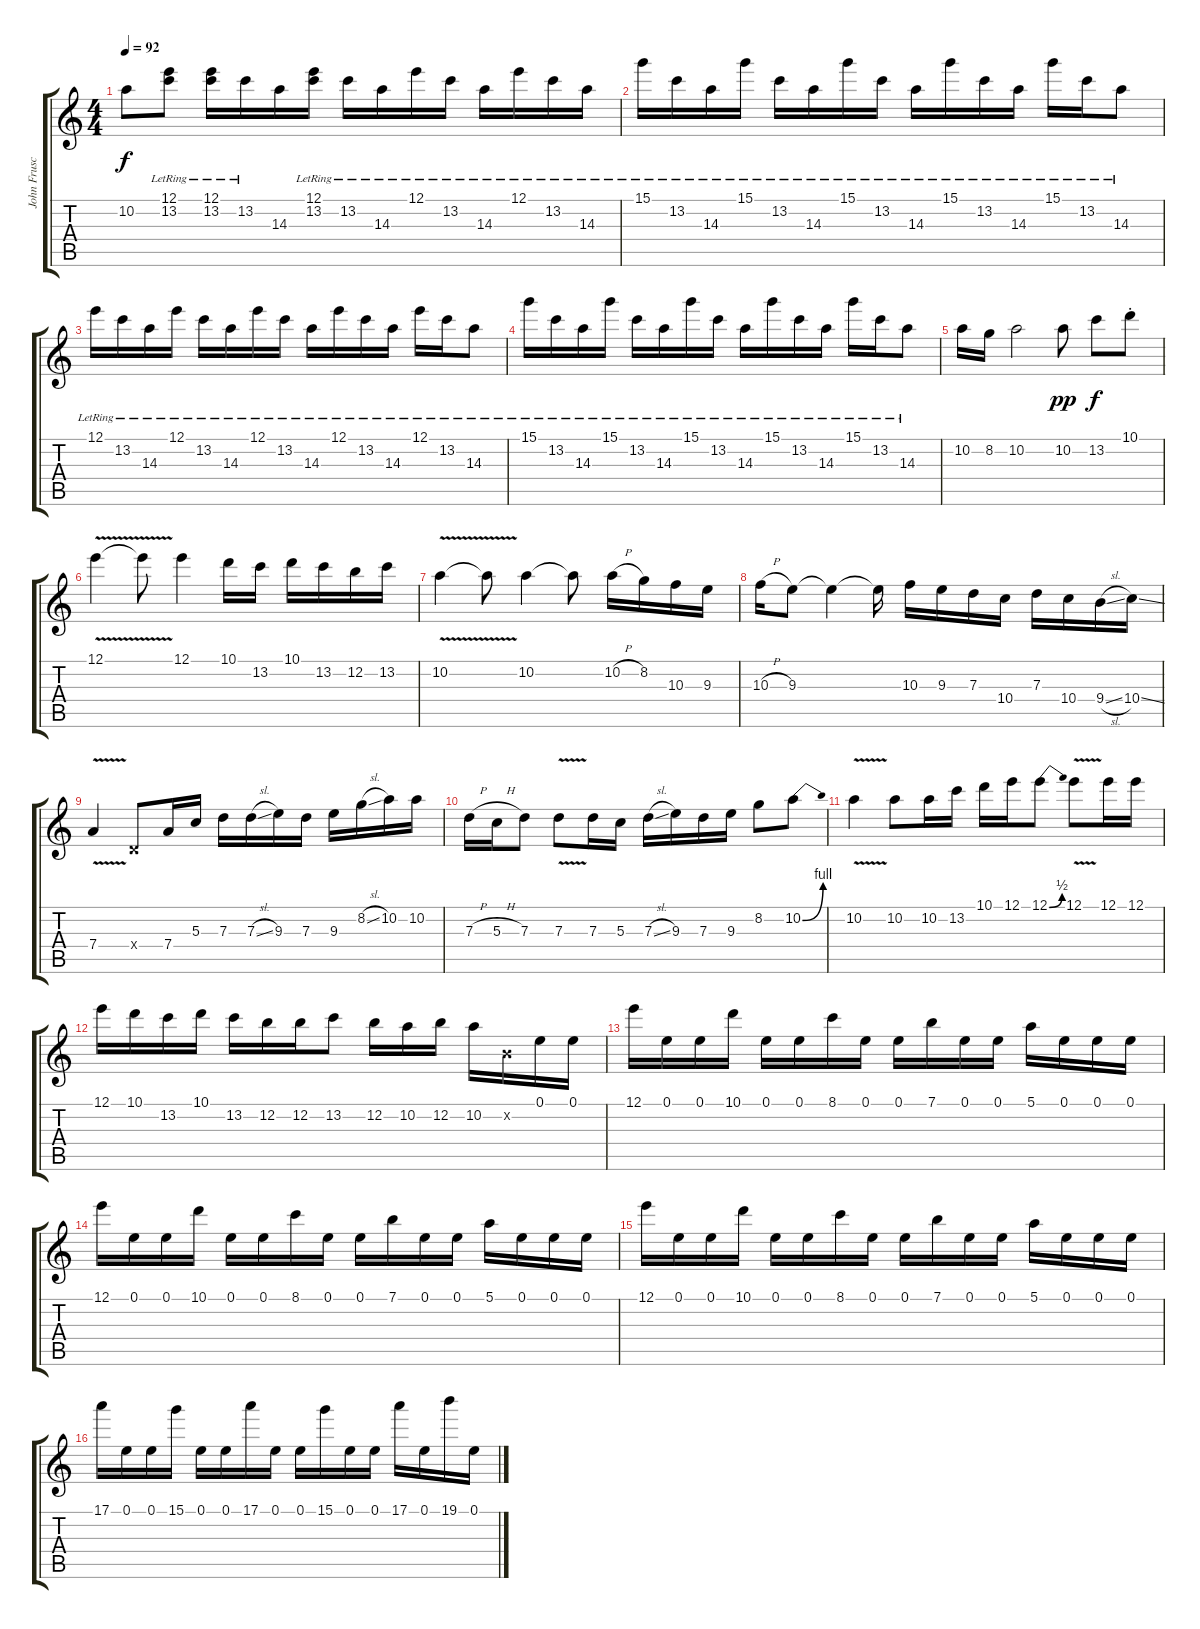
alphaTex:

\track ("John Frusciante" "John Frusc") {instrument electricguitarjazz}
\staff {score tabs}
\tuning (E4 B3 G3 D3 A2 E2) {hide}
\ts (4 4)
\tempo 92
\clef g2
\ks c
10.2.8{dy f} (12.1{lr} 13.2{lr}).8 (12.1{lr} 13.2{lr}).16 13.2{lr}.16 14.3.16 (12.1{lr} 13.2).16 13.2{lr}.16 14.3{lr}.16 12.1{lr}.16 13.2{lr}.16 14.3{lr}.16 12.1{lr}.16 13.2{lr}.16 14.3{lr}.16 |
15.1{lr}.16 13.2{lr}.16 14.3{lr}.16 15.1{lr}.16 13.2{lr}.16 14.3{lr}.16 15.1{lr}.16 13.2{lr}.16 14.3{lr}.16 15.1{lr}.16 13.2{lr}.16 14.3{lr}.16 15.1{lr}.16 13.2{lr}.16 14.3{lr}.8 |
12.1{lr}.16 13.2{lr}.16 14.3{lr}.16 12.1{lr}.16 13.2{lr}.16 14.3{lr}.16 12.1{lr}.16 13.2{lr}.16 14.3{lr}.16 12.1{lr}.16 13.2{lr}.16 14.3{lr}.16 12.1{lr}.16 13.2{lr}.16 14.3{lr}.8 |
15.1{lr}.16 13.2{lr}.16 14.3{lr}.16 15.1{lr}.16 13.2{lr}.16 14.3{lr}.16 15.1{lr}.16 13.2{lr}.16 14.3{lr}.16 15.1{lr}.16 13.2{lr}.16 14.3{lr}.16 15.1{lr}.16 13.2{lr}.16 14.3{lr}.8 |
10.2.16 8.2.16 10.2.2 10.2.8{dy pp} 13.2.8{dy f} 10.1{st}.8 |
12.1{v}.4 12.1{t}.8 12.1.4 10.1.16 13.2.16 10.1.16 13.2.16 12.2.16 13.2.16 |
10.2{v}.4 10.2{t}.8 10.2.4 10.2{t}.8 10.2{h}.16 8.2.16 10.3.16 9.3.16 |
10.3{h}.16 9.3.8 9.3{t}.4 9.3{t}.16 10.3.16 9.3.16 7.3.16 10.4.16 7.3.16 10.4.16 9.4{sl}.16 10.4{ss}.16 |
7.4{v}.4 0.4{x}.8 7.4.16 5.3.16 7.3.16 7.3{sl}.16 9.3.16 7.3.16 9.3.16 8.2{sl}.16 10.2.16 10.2.16 |
7.3{h}.16 5.3{h}.16 7.3.8 7.3{v}.8 7.3.16 5.3.16 7.3{sl}.16 9.3.16 7.3.16 9.3.16 8.2.8 10.2{be (bend 0 0 60 4)}.8 |
10.2{v}.4 10.2.8 10.2.16 13.2.16 10.1.16 12.1.16 12.1{be (bend 0 0 60 2)}.8 12.1{v}.8 12.1.16 12.1.16 |
12.1.16 10.1.16 13.2.16 10.1.16 13.2.16 12.2.16 12.2.16 13.2.8 12.2.16 10.2.16 12.2.16 10.2.16 0.2{x}.16 0.1.16 0.1.16 |
12.1.16 0.1.16 0.1.16 10.1.16 0.1.16 0.1.16 8.1.16 0.1.16 0.1.16 7.1.16 0.1.16 0.1.16 5.1.16 0.1.16 0.1.16 0.1.16 |
12.1.16 0.1.16 0.1.16 10.1.16 0.1.16 0.1.16 8.1.16 0.1.16 0.1.16 7.1.16 0.1.16 0.1.16 5.1.16 0.1.16 0.1.16 0.1.16 |
12.1.16 0.1.16 0.1.16 10.1.16 0.1.16 0.1.16 8.1.16 0.1.16 0.1.16 7.1.16 0.1.16 0.1.16 5.1.16 0.1.16 0.1.16 0.1.16 |
17.1.16 0.1.16 0.1.16 15.1.16 0.1.16 0.1.16 17.1.16 0.1.16 0.1.16 15.1.16 0.1.16 0.1.16 17.1.16 0.1.16 19.1.16 0.1.16
